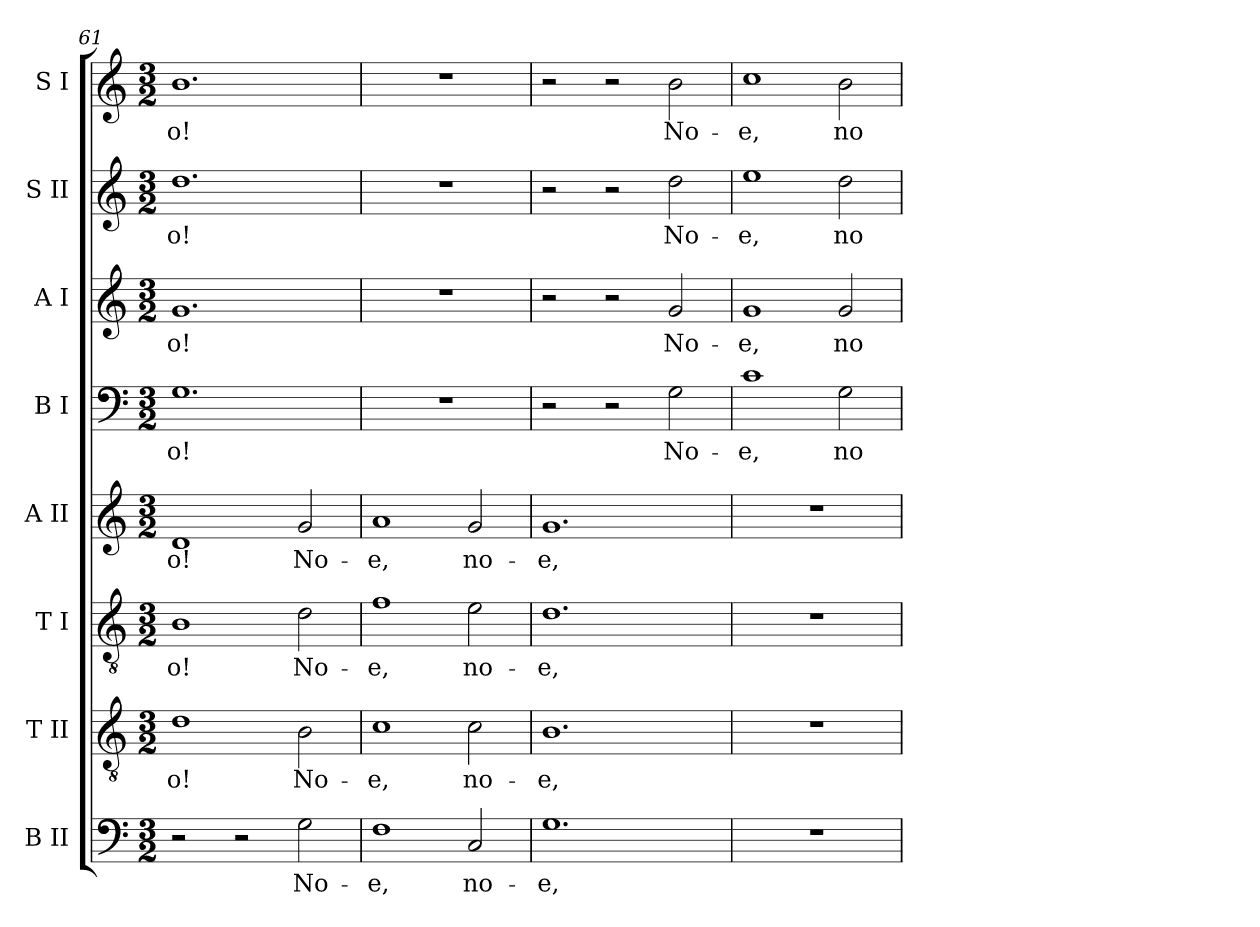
**kern	**text	**kern	**text	**kern	**text	**kern	**text	**kern	**text	**kern	**text	**kern	**text	**kern	**text
*part8	*part8	*part7	*part7	*part6	*part6	*part5	*part5	*part4	*part4	*part3	*part3	*part2	*part2	*part1	*part1
*staff8	*staff8	*staff7	*staff7	*staff6	*staff6	*staff5	*staff5	*staff4	*staff4	*staff3	*staff3	*staff2	*staff2	*staff1	*staff1
*I"B II	*	*I"T II	*	*I"T I	*	*I"A II	*	*I"B I	*	*I"A I	*	*I"S II	*	*I"S I	*
*I'B II	*	*I'T II	*	*I'T I	*	*I'A II	*	*I'B I	*	*I'A I	*	*I'S II	*	*I'S I	*
*clefF4	*	*clefGv2	*	*clefGv2	*	*clefG2	*	*clefF4	*	*clefG2	*	*clefG2	*	*clefG2	*
*k[]	*	*k[]	*	*k[]	*	*k[]	*	*k[]	*	*k[]	*	*k[]	*	*k[]	*
*C:	*	*C:	*	*C:	*	*C:	*	*C:	*	*C:	*	*C:	*	*C:	*
*M3/2	*	*M3/2	*	*M3/2	*	*M3/2	*	*M3/2	*	*M3/2	*	*M3/2	*	*M3/2	*
=61	=61	=61	=61	=61	=61	=61	=61	=61	=61	=61	=61	=61	=61	=61	=61
!	!	!	!LO:LY:b	!	!LO:LY:b	!	!LO:LY:b	!	!LO:LY:b	!	!LO:LY:b	!	!LO:LY:b	!	!LO:LY:b
2r	.	1d	-o!	1B	o!	1d	-o!	1.G	o!	1.g	o!	1.dd	o!	1.b	o!
2r	.	.	.	.	.	.	.	.	.	.	.	.	.	.	.
!	!LO:LY:b	!	!LO:LY:b	!	!LO:LY:b	!	!LO:LY:b	!	!	!	!	!	!	!	!
2G	No-	2B	No-	2d	No-	2g	No-	.	.	.	.	.	.	.	.
=62	=62	=62	=62	=62	=62	=62	=62	=62	=62	=62	=62	=62	=62	=62	=62
!	!LO:LY:b	!	!LO:LY:b	!	!LO:LY:b	!	!LO:LY:b	!	!	!	!	!	!	!	!
1F	-e,	1c	-e,	1f	-e,	1a	-e,	1.r	.	1.r	.	1.r	.	1.r	.
!	!LO:LY:b	!	!LO:LY:b	!	!LO:LY:b	!	!LO:LY:b	!	!	!	!	!	!	!	!
2C	no-	2c	no-	2e	no-	2g	no-	.	.	.	.	.	.	.	.
=63	=63	=63	=63	=63	=63	=63	=63	=63	=63	=63	=63	=63	=63	=63	=63
!	!LO:LY:b	!	!LO:LY:b	!	!LO:LY:b	!	!LO:LY:b	!	!	!	!	!	!	!	!
1.G	-e,	1.B	-e,	1.d	-e,	1.g	-e,	2r	.	2r	.	2r	.	2r	.
.	.	.	.	.	.	.	.	2r	.	2r	.	2r	.	2r	.
!	!	!	!	!	!	!	!	!	!LO:LY:b	!	!LO:LY:b	!	!LO:LY:b	!	!LO:LY:b
.	.	.	.	.	.	.	.	2G	No-	2g	No-	2dd	No-	2b	No-
=64	=64	=64	=64	=64	=64	=64	=64	=64	=64	=64	=64	=64	=64	=64	=64
!	!	!	!	!	!	!	!	!	!LO:LY:b	!	!LO:LY:b	!	!LO:LY:b	!	!LO:LY:b
1.r	.	1.r	.	1.r	.	1.r	.	1c	-e,	1g	-e,	1ee	-e,	1cc	-e,
!	!	!	!	!	!	!	!	!	!LO:LY:b	!	!LO:LY:b	!	!LO:LY:b	!	!LO:LY:b
.	.	.	.	.	.	.	.	2G	no-	2g	no-	2dd	no-	2b	no-
=	=	=	=	=	=	=	=	=	=	=	=	=	=	=	=
*-	*-	*-	*-	*-	*-	*-	*-	*-	*-	*-	*-	*-	*-	*-	*-
